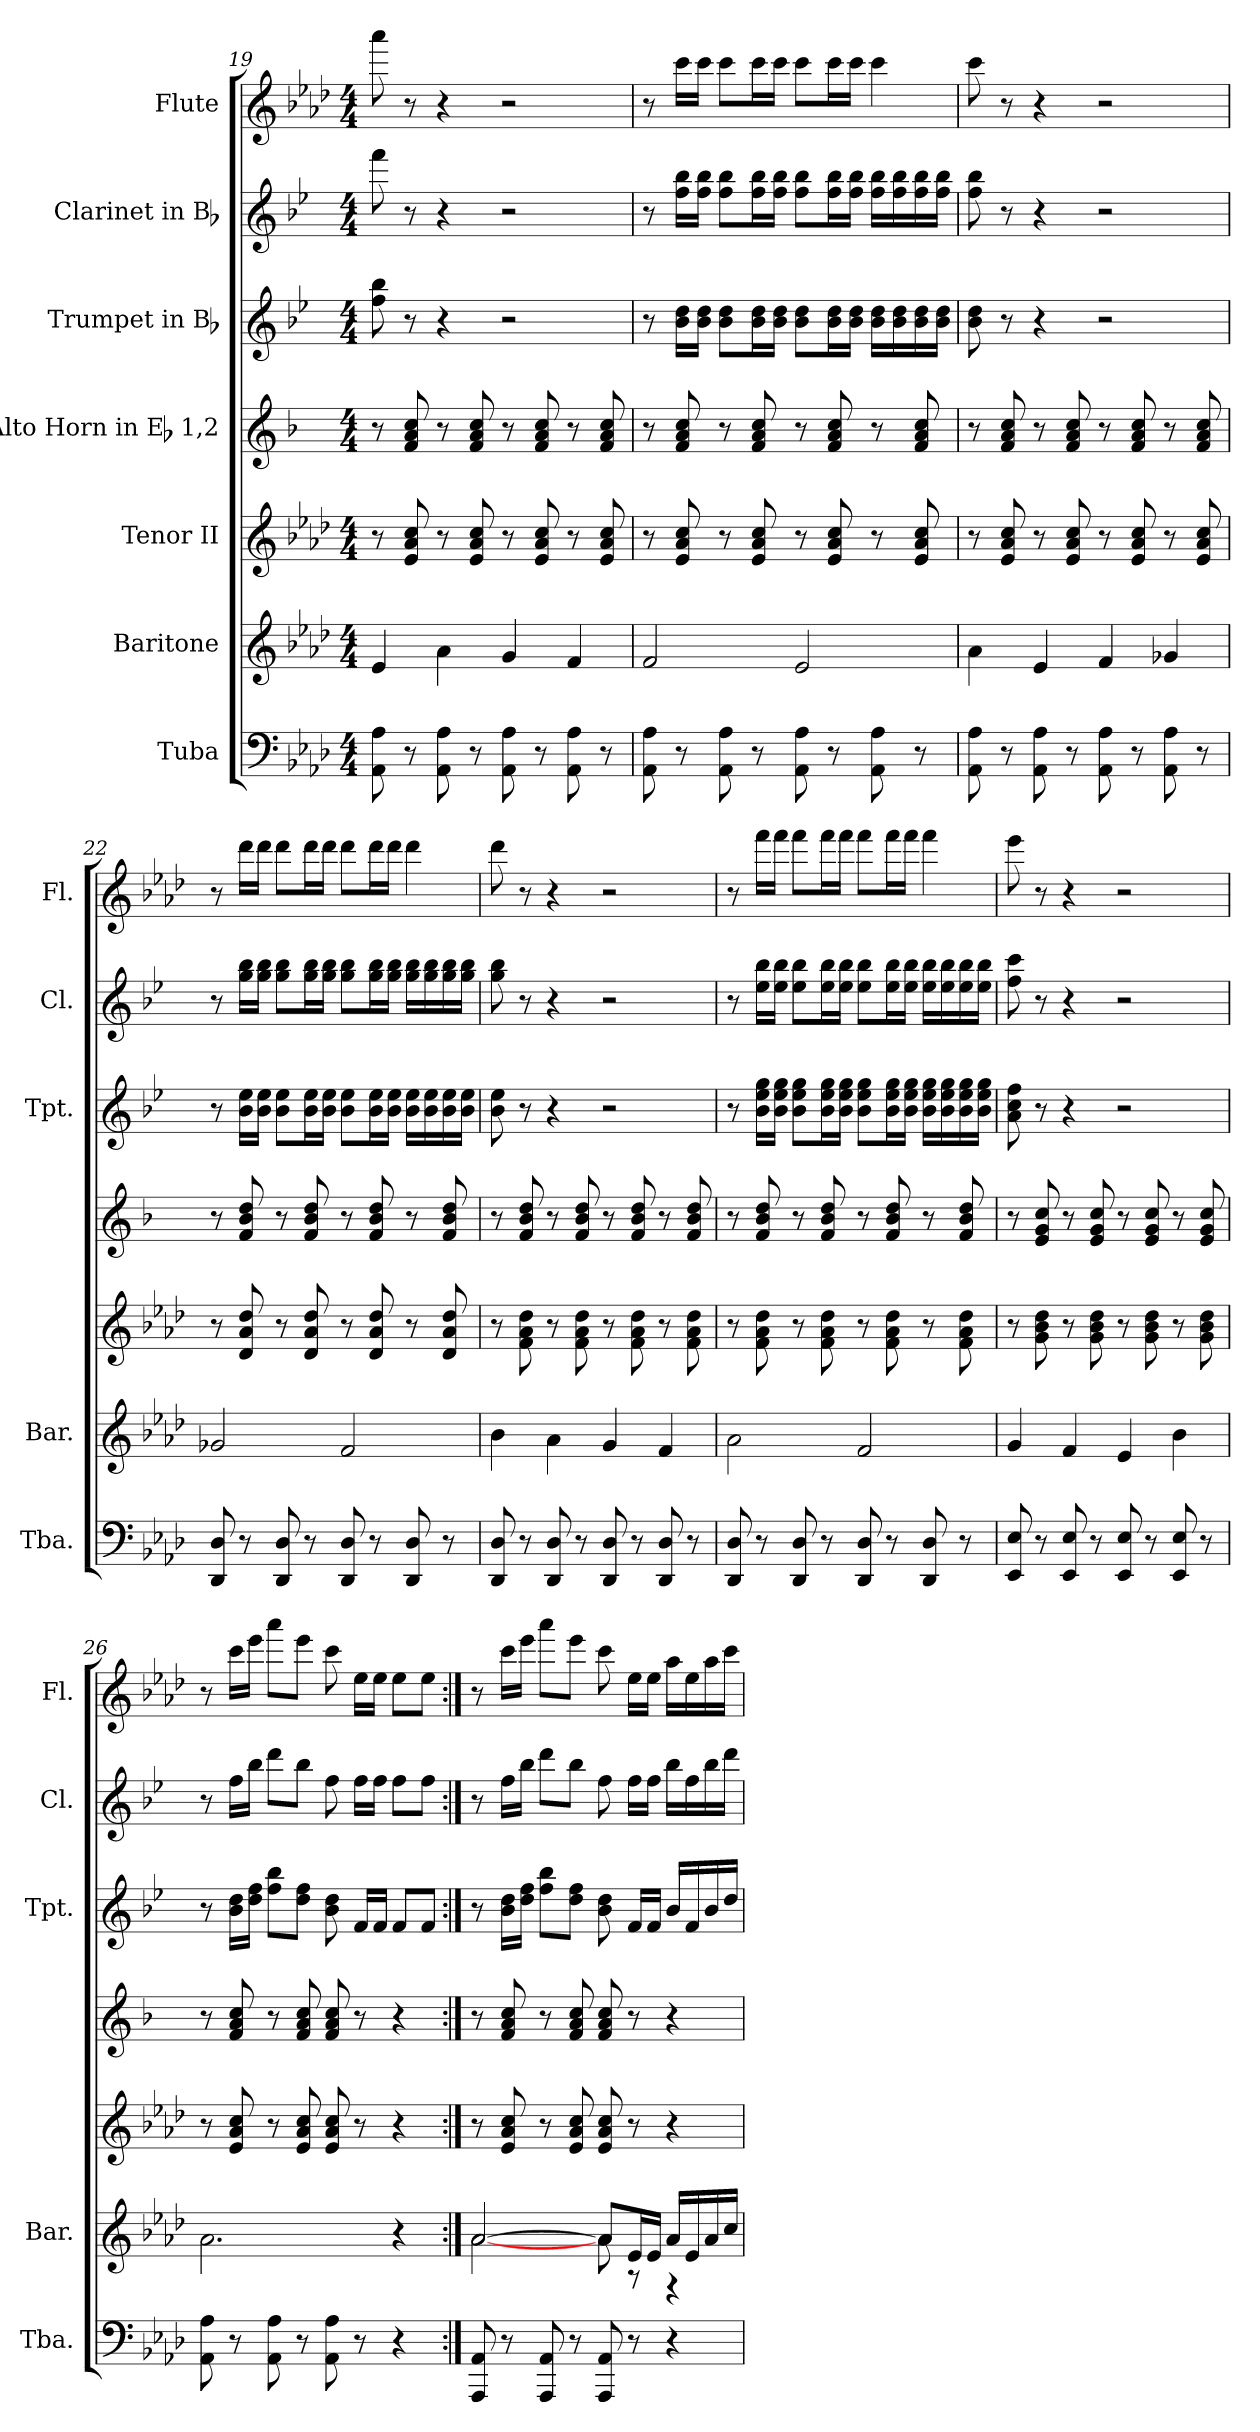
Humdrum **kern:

**kern	**kern	**kern	**kern	**kern	**kern	**kern
*part7	*part6	*part5	*part4	*part3	*part2	*part1
*staff7	*staff6	*staff5	*staff4	*staff3	*staff2	*staff1
*I"Tuba	*I"Baritone	*I"Tenor II	*I"Alto Horn in Eb 1,2	*I"Trumpet in Bb	*I"Clarinet in Bb	*I"Flute
*I'Tba.	*I'Bar.	*	*	*I'Tpt.	*I'Cl.	*I'Fl.
*clefF4	*clefG2	*clefG2	*clefG2	*clefG2	*clefG2	*clefG2
*	*ITrd8c14	*ITrd8c14	*ITrd5c9	*ITrd1c2	*ITrd1c2	*
*k[b-e-a-d-]	*k[b-e-a-d-]	*k[b-e-a-d-]	*k[b-e-a-d-]	*k[b-e-a-d-]	*k[b-e-a-d-]	*k[b-e-a-d-]
*A-:	*A-:	*A-:	*A-:	*A-:	*A-:	*A-:
*M4/4	*M4/4	*M4/4	*M4/4	*M4/4	*M4/4	*M4/4
=19	=19	=19	=19	=19	=19	=19
8AA-i\ 8A-i	4E-i/	8r	8r	8ee-i\ 8aa-i	8eee-i\	8aaa-i\
8r	.	8E-i/ 8A-i 8ci	8A-i/ 8ci 8e-i	8r	8r	8r
8AA-i\ 8A-i	4A-i\	8r	8r	4r	4r	4r
8r	.	8E-i/ 8A-i 8ci	8A-i/ 8ci 8e-i	.	.	.
8AA-i\ 8A-i	4Gi/	8r	8r	2r	2r	2r
8r	.	8E-i/ 8A-i 8ci	8A-i/ 8ci 8e-i	.	.	.
8AA-i\ 8A-i	4Fi/	8r	8r	.	.	.
8r	.	8E-i/ 8A-i 8ci	8A-i/ 8ci 8e-i	.	.	.
=20	=20	=20	=20	=20	=20	=20
8AA-i\ 8A-i	2Fi/	8r	8r	8r	8r	8r
8r	.	8E-i/ 8A-i 8ci	8A-i/ 8ci 8e-i	16a-i\ 16cciLL	16ee-i\ 16aa-iLL	16ccci\LL
.	.	.	.	16a-i\ 16cciJJ	16ee-i\ 16aa-iJJ	16ccci\JJ
8AA-i\ 8A-i	.	8r	8r	8a-i\ 8cciL	8ee-i\ 8aa-iL	8ccci\L
8r	.	8E-i/ 8A-i 8ci	8A-i/ 8ci 8e-i	16a-i\ 16cciL	16ee-i\ 16aa-iL	16ccci\L
.	.	.	.	16a-i\ 16cciJJ	16ee-i\ 16aa-iJJ	16ccci\JJ
8AA-i\ 8A-i	2E-i/	8r	8r	8a-i\ 8cciL	8ee-i\ 8aa-iL	8ccci\L
8r	.	8E-i/ 8A-i 8ci	8A-i/ 8ci 8e-i	16a-i\ 16cciL	16ee-i\ 16aa-iL	16ccci\L
.	.	.	.	16a-i\ 16cciJJ	16ee-i\ 16aa-iJJ	16ccci\JJ
8AA-i\ 8A-i	.	8r	8r	16a-i\ 16cciLL	16ee-i\ 16aa-iLL	4ccci\
.	.	.	.	16a-i\ 16cci	16ee-i\ 16aa-i	.
8r	.	8E-i/ 8A-i 8ci	8A-i/ 8ci 8e-i	16a-i\ 16cci	16ee-i\ 16aa-i	.
.	.	.	.	16a-i\ 16cciJJ	16ee-i\ 16aa-iJJ	.
!!LO:PB:g=z
=21	=21	=21	=21	=21	=21	=21
8AA-i\ 8A-i	4A-i\	8r	8r	8a-i\ 8cci	8ee-i\ 8aa-i	8ccci\
8r	.	8E-i/ 8A-i 8ci	8A-i/ 8ci 8e-i	8r	8r	8r
8AA-i\ 8A-i	4E-i/	8r	8r	4r	4r	4r
8r	.	8E-i/ 8A-i 8ci	8A-i/ 8ci 8e-i	.	.	.
8AA-i\ 8A-i	4Fi/	8r	8r	2r	2r	2r
8r	.	8E-i/ 8A-i 8ci	8A-i/ 8ci 8e-i	.	.	.
8AA-i\ 8A-i	4G-Xi/	8r	8r	.	.	.
8r	.	8E-i/ 8A-i 8ci	8A-i/ 8ci 8e-i	.	.	.
=22	=22	=22	=22	=22	=22	=22
8DD-i/ 8D-i	2G-Xi/	8r	8r	8r	8r	8r
8r	.	8D-i/ 8A-i 8d-i	8A-i/ 8d-i 8fi	16a-i\ 16dd-iLL	16ffi\ 16aa-iLL	16ddd-i\LL
.	.	.	.	16a-i\ 16dd-iJJ	16ffi\ 16aa-iJJ	16ddd-i\JJ
8DD-i/ 8D-i	.	8r	8r	8a-i\ 8dd-iL	8ffi\ 8aa-iL	8ddd-i\L
8r	.	8D-i/ 8A-i 8d-i	8A-i/ 8d-i 8fi	16a-i\ 16dd-iL	16ffi\ 16aa-iL	16ddd-i\L
.	.	.	.	16a-i\ 16dd-iJJ	16ffi\ 16aa-iJJ	16ddd-i\JJ
8DD-i/ 8D-i	2Fi/	8r	8r	8a-i\ 8dd-iL	8ffi\ 8aa-iL	8ddd-i\L
8r	.	8D-i/ 8A-i 8d-i	8A-i/ 8d-i 8fi	16a-i\ 16dd-iL	16ffi\ 16aa-iL	16ddd-i\L
.	.	.	.	16a-i\ 16dd-iJJ	16ffi\ 16aa-iJJ	16ddd-i\JJ
8DD-i/ 8D-i	.	8r	8r	16a-i\ 16dd-iLL	16ffi\ 16aa-iLL	4ddd-i\
.	.	.	.	16a-i\ 16dd-i	16ffi\ 16aa-i	.
8r	.	8D-i/ 8A-i 8d-i	8A-i/ 8d-i 8fi	16a-i\ 16dd-i	16ffi\ 16aa-i	.
.	.	.	.	16a-i\ 16dd-iJJ	16ffi\ 16aa-iJJ	.
=23	=23	=23	=23	=23	=23	=23
8DD-i/ 8D-i	4B-i\	8r	8r	8a-i\ 8dd-i	8ffi\ 8aa-i	8ddd-i\
8r	.	8Fi\ 8A-i 8d-i	8A-i/ 8d-i 8fi	8r	8r	8r
8DD-i/ 8D-i	4A-i\	8r	8r	4r	4r	4r
8r	.	8Fi\ 8A-i 8d-i	8A-i/ 8d-i 8fi	.	.	.
8DD-i/ 8D-i	4Gi/	8r	8r	2r	2r	2r
8r	.	8Fi\ 8A-i 8d-i	8A-i/ 8d-i 8fi	.	.	.
8DD-i/ 8D-i	4Fi/	8r	8r	.	.	.
8r	.	8Fi\ 8A-i 8d-i	8A-i/ 8d-i 8fi	.	.	.
=24	=24	=24	=24	=24	=24	=24
8DD-i/ 8D-i	2A-i\	8r	8r	8r	8r	8r
8r	.	8Fi\ 8A-i 8d-i	8A-i/ 8d-i 8fi	16a-i\ 16dd-i 16ffiLL	16dd-i\ 16aa-iLL	16fffi\LL
.	.	.	.	16a-i\ 16dd-i 16ffiJJ	16dd-i\ 16aa-iJJ	16fffi\JJ
8DD-i/ 8D-i	.	8r	8r	8a-i\ 8dd-i 8ffiL	8dd-i\ 8aa-iL	8fffi\L
8r	.	8Fi\ 8A-i 8d-i	8A-i/ 8d-i 8fi	16a-i\ 16dd-i 16ffiL	16dd-i\ 16aa-iL	16fffi\L
.	.	.	.	16a-i\ 16dd-i 16ffiJJ	16dd-i\ 16aa-iJJ	16fffi\JJ
8DD-i/ 8D-i	2Fi/	8r	8r	8a-i\ 8dd-i 8ffiL	8dd-i\ 8aa-iL	8fffi\L
8r	.	8Fi\ 8A-i 8d-i	8A-i/ 8d-i 8fi	16a-i\ 16dd-i 16ffiL	16dd-i\ 16aa-iL	16fffi\L
.	.	.	.	16a-i\ 16dd-i 16ffiJJ	16dd-i\ 16aa-iJJ	16fffi\JJ
8DD-i/ 8D-i	.	8r	8r	16a-i\ 16dd-i 16ffiLL	16dd-i\ 16aa-iLL	4fffi\
.	.	.	.	16a-i\ 16dd-i 16ffi	16dd-i\ 16aa-i	.
8r	.	8Fi\ 8A-i 8d-i	8A-i/ 8d-i 8fi	16a-i\ 16dd-i 16ffi	16dd-i\ 16aa-i	.
.	.	.	.	16a-i\ 16dd-i 16ffiJJ	16dd-i\ 16aa-iJJ	.
=25	=25	=25	=25	=25	=25	=25
8EE-i/ 8E-i	4Gi/	8r	8r	8gi\ 8b-i 8ee-i	8ee-i\ 8bb-i	8eee-i\
8r	.	8Gi\ 8B-i 8d-i	8Gi/ 8B-i 8e-i	8r	8r	8r
8EE-i/ 8E-i	4Fi/	8r	8r	4r	4r	4r
8r	.	8Gi\ 8B-i 8d-i	8Gi/ 8B-i 8e-i	.	.	.
8EE-i/ 8E-i	4E-i/	8r	8r	2r	2r	2r
8r	.	8Gi\ 8B-i 8d-i	8Gi/ 8B-i 8e-i	.	.	.
8EE-i/ 8E-i	4B-i\	8r	8r	.	.	.
8r	.	8Gi\ 8B-i 8d-i	8Gi/ 8B-i 8e-i	.	.	.
=26	=26	=26	=26	=26	=26	=26
8AA-i\ 8A-i	2.A-i\	8r	8r	8r	8r	8r
8r	.	8E-i/ 8A-i 8ci	8A-i/ 8ci 8e-i	16a-i\ 16cciLL	16ee-i\LL	16ccci\LL
.	.	.	.	16cci\ 16ee-iJJ	16aa-i\JJ	16eee-i\JJ
8AA-i\ 8A-i	.	8r	8r	8ee-i\ 8aa-iL	8ccci\L	8aaa-i\L
8r	.	8E-i/ 8A-i 8ci	8A-i/ 8ci 8e-i	8cci\ 8ee-iJ	8aa-i\J	8eee-i\J
8AA-i\ 8A-i	.	8E-i/ 8A-i 8ci	8A-i/ 8ci 8e-i	8a-i\ 8cci	8ee-i\	8ccci\
8r	.	8r	8r	16e-i/LL	16ee-i\LL	16ee-i\LL
.	.	.	.	16e-i/JJ	16ee-i\JJ	16ee-i\JJ
4r	4r	4r	4r	8e-i/L	8ee-i\L	8ee-i\L
.	.	.	.	8e-i/J	8ee-i\J	8ee-i\J
=27:|!	=27:|!	=27:|!	=27:|!	=27:|!	=27:|!	=27:|!
*	*^	*	*	*	*	*
8AAA-i/ 8AA-i	[>2A-i/	[<2A-i\	8r	8r	8r	8r	8r
8r	.	.	8E-i/ 8A-i 8ci	8A-i/ 8ci 8e-i	16a-i\ 16cciLL	16ee-i\LL	16ccci\LL
.	.	.	.	.	16cci\ 16ee-iJJ	16aa-i\JJ	16eee-i\JJ
8AAA-i/ 8AA-i	.	.	8r	8r	8ee-i\ 8aa-iL	8ccci\L	8aaa-i\L
8r	.	.	8E-i/ 8A-i 8ci	8A-i/ 8ci 8e-i	8cci\ 8ee-iJ	8aa-i\J	8eee-i\J
8AAA-i/ 8AA-i	8A-i/L]	8A-i\	8E-i/ 8A-i 8ci	8A-i/ 8ci 8e-i	8a-i\ 8cci	8ee-i\	8ccci\
8r	16E-i/L	8r	8r	8r	16e-i/LL	16ee-i\LL	16ee-i\LL
.	16E-i/JJ	.	.	.	16e-i/JJ	16ee-i\JJ	16ee-i\JJ
4r	16A-i/LL	4r	4r	4r	16a-i/LL	16aa-i\LL	16aa-i\LL
.	16E-i/	.	.	.	16e-i/	16ee-i\	16ee-i\
.	16A-i/	.	.	.	16a-i/	16aa-i\	16aa-i\
.	16ci/JJ	.	.	.	16cci/JJ	16ccci\JJ	16ccci\JJ
*	*v	*v	*	*	*	*	*
=	=	=	=	=	=	=
*-	*-	*-	*-	*-	*-	*-
